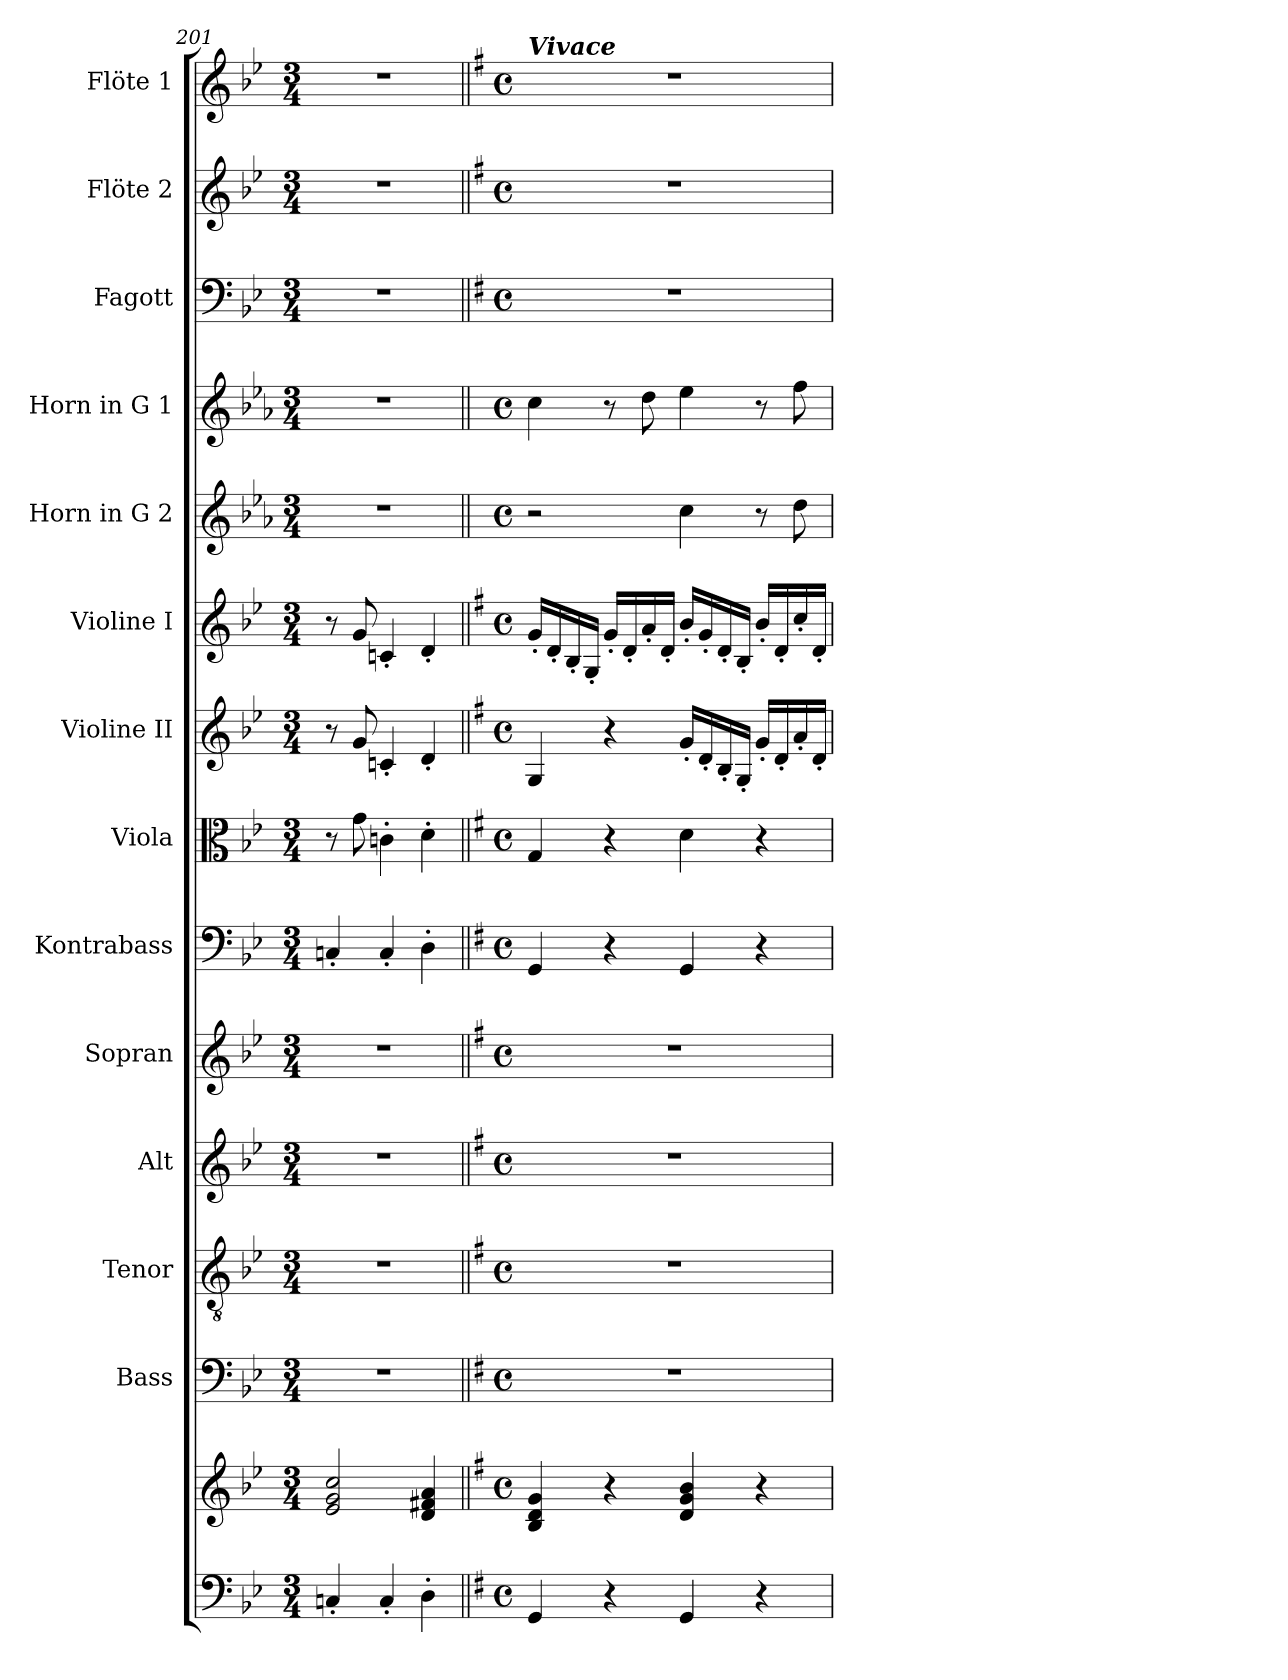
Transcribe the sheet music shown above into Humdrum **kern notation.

**kern	**kern	**kern	**kern	**kern	**kern	**kern	**kern	**kern	**kern	**kern	**kern	**kern	**kern	**kern
*part14	*part14	*part13	*part12	*part11	*part10	*part9	*part8	*part7	*part6	*part5	*part4	*part3	*part2	*part1
*staff15	*staff14	*staff13	*staff12	*staff11	*staff10	*staff9	*staff8	*staff7	*staff6	*staff5	*staff4	*staff3	*staff2	*staff1
*	*	*I"Bass	*I"Tenor	*I"Alt	*I"Sopran	*I"Kontrabass	*I"Viola	*I"Violine II	*I"Violine I	*I"Horn in G 2	*I"Horn in G 1	*I"Fagott	*I"Flöte 2	*I"Flöte 1
*	*	*I'B.	*I'T.	*I'A.	*I'S.	*I'Kb.	*I'Vla.	*I'Vl. II	*I'Vl. I	*	*	*I'Fg.	*I'Fl. 2	*I'Fl. 1
*clefF4	*clefG2	*clefF4	*clefGv2	*clefG2	*clefG2	*clefF4	*clefC3	*clefG2	*clefG2	*clefG2	*clefG2	*clefF4	*clefG2	*clefG2
*	*	*	*	*	*	*ITrd7c12	*	*	*	*ITrd3c5	*ITrd3c5	*	*	*
*k[b-e-]	*k[b-e-]	*k[b-e-]	*k[b-e-]	*k[b-e-]	*k[b-e-]	*k[b-e-]	*k[b-e-]	*k[b-e-]	*k[b-e-]	*k[b-e-]	*k[b-e-]	*k[b-e-]	*k[b-e-]	*k[b-e-]
*B-:	*B-:	*B-:	*B-:	*B-:	*B-:	*B-:	*B-:	*B-:	*B-:	*B-:	*B-:	*B-:	*B-:	*B-:
*M3/4	*M3/4	*M3/4	*M3/4	*M3/4	*M3/4	*M3/4	*M3/4	*M3/4	*M3/4	*M3/4	*M3/4	*M3/4	*M3/4	*M3/4
=201	=201	=201	=201	=201	=201	=201	=201	=201	=201	=201	=201	=201	=201	=201
4Cn'</	2e-/ 2g/ 2cc/	2.r	2.r	2.r	2.r	4CCn'</	8r	8r	8r	2.r	2.r	2.r	2.r	2.r
.	.	.	.	.	.	.	8g\	8g/	8g/	.	.	.	.	.
4C'</	.	.	.	.	.	4CC'</	4cn'>\	4cn'</	4cn'</	.	.	.	.	.
4D'>\	4d/ 4f#X/ 4a/	.	.	.	.	4DD'>\	4d'>\	4d'</	4d'</	.	.	.	.	.
!!LO:PB:g=z
=202||	=202||	=202||	=202||	=202||	=202||	=202||	=202||	=202||	=202||	=202||	=202||	=202||	=202||	=202||
*k[f#]	*k[f#]	*k[f#]	*k[f#]	*k[f#]	*k[f#]	*k[f#]	*k[f#]	*k[f#]	*k[f#]	*k[f#]	*k[f#]	*k[f#]	*k[f#]	*k[f#]
*G:	*G:	*G:	*G:	*G:	*G:	*G:	*G:	*G:	*G:	*G:	*G:	*G:	*G:	*G:
*M4/4	*M4/4	*M4/4	*M4/4	*M4/4	*M4/4	*M4/4	*M4/4	*M4/4	*M4/4	*M4/4	*M4/4	*M4/4	*M4/4	*M4/4
*met(c)	*met(c)	*met(c)	*met(c)	*met(c)	*met(c)	*met(c)	*met(c)	*met(c)	*met(c)	*met(c)	*met(c)	*met(c)	*met(c)	*met(c)
!	!	!	!	!	!	!	!	!	!	!	!	!	!	!LO:TX:a:Bi:t=Vivace
4GG/	4B/ 4d/ 4g/	1r	1r	1r	1r	4GGG/	4G/	4G/	16g'</LL	2r	4g\	1r	1r	1r
.	.	.	.	.	.	.	.	.	16d'</	.	.	.	.	.
.	.	.	.	.	.	.	.	.	16B'</	.	.	.	.	.
.	.	.	.	.	.	.	.	.	16G'</JJ	.	.	.	.	.
4r	4r	.	.	.	.	4r	4r	4r	16g'</LL	.	8r	.	.	.
.	.	.	.	.	.	.	.	.	16d'</	.	.	.	.	.
.	.	.	.	.	.	.	.	.	16a'</	.	8a\	.	.	.
.	.	.	.	.	.	.	.	.	16d'</JJ	.	.	.	.	.
4GG/	4d/ 4g/ 4b/	.	.	.	.	4GGG/	4d\	16g'</LL	16b'</LL	4g\	4b\	.	.	.
.	.	.	.	.	.	.	.	16d'</	16g'</	.	.	.	.	.
.	.	.	.	.	.	.	.	16B'</	16d'</	.	.	.	.	.
.	.	.	.	.	.	.	.	16G'</JJ	16B'</JJ	.	.	.	.	.
4r	4r	.	.	.	.	4r	4r	16g'</LL	16b'</LL	8r	8r	.	.	.
.	.	.	.	.	.	.	.	16d'</	16d'</	.	.	.	.	.
.	.	.	.	.	.	.	.	16a'</	16cc'</	8a\	8cc\	.	.	.
.	.	.	.	.	.	.	.	16d'</JJ	16d'</JJ	.	.	.	.	.
=	=	=	=	=	=	=	=	=	=	=	=	=	=	=
*-	*-	*-	*-	*-	*-	*-	*-	*-	*-	*-	*-	*-	*-	*-
